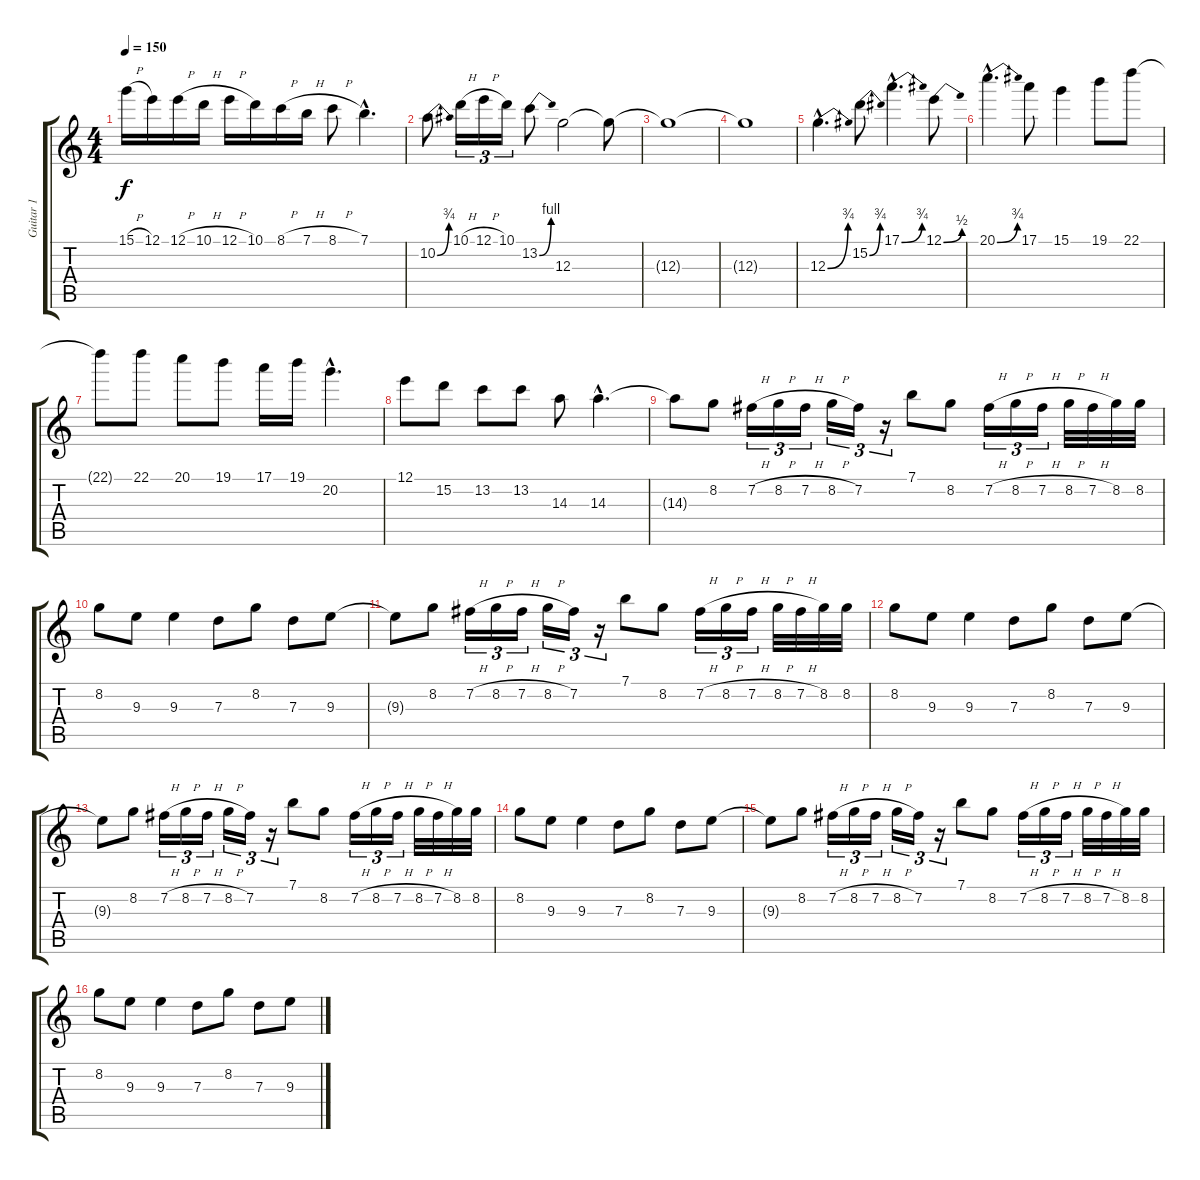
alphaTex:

\track ("Guitar 1" "Guitar 1") {instrument distortionguitar}
\staff {score tabs}
\tuning (E4 B3 G3 D3 A2 E2) {hide}
\ts (4 4)
\tempo 150
\clef g2
\ks c
15.1{h}.16{dy f} 12.1.16 12.1{h}.16 10.1{h}.16 12.1{h}.16 10.1.16 8.1{h}.16 7.1{h}.16 8.1{h}.8 7.1{hac}.4{d} |
10.2{be (bend 0 0 60 3)}.8 10.1{h}.16{tu (3 2)} 12.1{h}.16{tu (3 2)} 10.1.16{tu (3 2)} 13.2{be (bend 0 0 60 4)}.8 12.3.2 12.3{t}.8 |
12.3{t}.1 |
12.3{t}.1 |
12.3{be (bend 0 0 60 3) hac}.4{d} 15.2{be (bend 0 0 60 3)}.8 17.1{be (bend 0 0 60 3) hac}.4{d} 12.1{be (bend 0 0 60 2)}.8 |
20.1{be (bend 0 0 60 3) hac}.4{d} 17.1.8 15.1.4 19.1.8 22.1.8 |
22.1{t}.8 22.1.8 20.1.8 19.1.8 17.1.16 19.1.16 20.2{hac}.4{d} |
12.1.8 15.2.8 13.2.8 13.2.8 14.3.8 14.3{hac}.4{d} |
14.3{t}.8 8.2.8 7.2{h}.16{tu (3 2)} 8.2{h}.16{tu (3 2)} 7.2{h}.16{tu (3 2)} 8.2{h}.16{tu (3 2)} 7.2.16{tu (3 2)} r.16{tu (3 2)} 7.1.8 8.2.8 7.2{h}.16{tu (3 2)} 8.2{h}.16{tu (3 2)} 7.2{h}.16{tu (3 2)} 8.2{h}.32 7.2{h}.32 8.2.32 8.2.32 |
8.2.8 9.3.8 9.3.4 7.3.8 8.2.8 7.3.8 9.3.8 |
9.3{t}.8 8.2.8 7.2{h}.16{tu (3 2)} 8.2{h}.16{tu (3 2)} 7.2{h}.16{tu (3 2)} 8.2{h}.16{tu (3 2)} 7.2.16{tu (3 2)} r.16{tu (3 2)} 7.1.8 8.2.8 7.2{h}.16{tu (3 2)} 8.2{h}.16{tu (3 2)} 7.2{h}.16{tu (3 2)} 8.2{h}.32 7.2{h}.32 8.2.32 8.2.32 |
8.2.8 9.3.8 9.3.4 7.3.8 8.2.8 7.3.8 9.3.8 |
9.3{t}.8 8.2.8 7.2{h}.16{tu (3 2)} 8.2{h}.16{tu (3 2)} 7.2{h}.16{tu (3 2)} 8.2{h}.16{tu (3 2)} 7.2.16{tu (3 2)} r.16{tu (3 2)} 7.1.8 8.2.8 7.2{h}.16{tu (3 2)} 8.2{h}.16{tu (3 2)} 7.2{h}.16{tu (3 2)} 8.2{h}.32 7.2{h}.32 8.2.32 8.2.32 |
8.2.8 9.3.8 9.3.4 7.3.8 8.2.8 7.3.8 9.3.8 |
9.3{t}.8 8.2.8 7.2{h}.16{tu (3 2)} 8.2{h}.16{tu (3 2)} 7.2{h}.16{tu (3 2)} 8.2{h}.16{tu (3 2)} 7.2.16{tu (3 2)} r.16{tu (3 2)} 7.1.8 8.2.8 7.2{h}.16{tu (3 2)} 8.2{h}.16{tu (3 2)} 7.2{h}.16{tu (3 2)} 8.2{h}.32 7.2{h}.32 8.2.32 8.2.32 |
8.2.8 9.3.8 9.3.4 7.3.8 8.2.8 7.3.8 9.3.8
